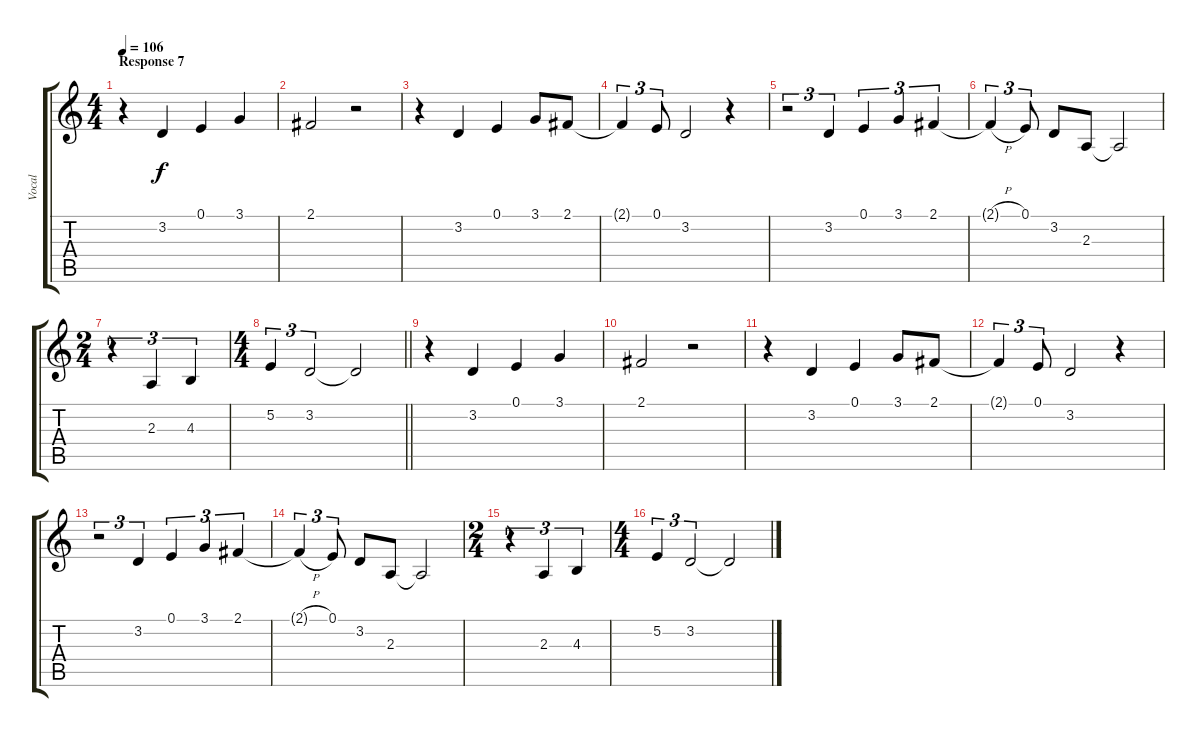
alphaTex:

\track ("Vocal" "Vocal") {instrument acousticgrandpiano}
\staff {score tabs}
\tuning (E4 B3 G3 D3 A2 E2) {hide}
\ts (4 4)
\section ("" "Response 7")
\tempo 106
\clef g2
\ks c
r.4{dy f} 3.2.4 0.1.4 3.1.4 |
2.1.2 r.2 |
r.4 3.2.4 0.1.4 3.1.8 2.1.8 |
2.1{t}.4{tu (3 2)} 0.1.8{tu (3 2)} 3.2.2 r.4 |
r.2{tu (3 2)} 3.2.4{tu (3 2)} 0.1.4{tu (3 2)} 3.1.4{tu (3 2)} 2.1.4{tu (3 2)} |
2.1{h t}.4{tu (3 2)} 0.1.8{tu (3 2)} 3.2.8 2.3.8 2.3{t}.2 |
\ts (2 4)
r.4{tu (3 2)} 2.3.4{tu (3 2)} 4.3.4{tu (3 2)} |
\ts (4 4)
\barLineRight lightlight
5.2.4{tu (3 2)} 3.2.2{tu (3 2)} 3.2{t}.2 |
r.4 3.2.4 0.1.4 3.1.4 |
2.1.2 r.2 |
r.4 3.2.4 0.1.4 3.1.8 2.1.8 |
2.1{t}.4{tu (3 2)} 0.1.8{tu (3 2)} 3.2.2 r.4 |
r.2{tu (3 2)} 3.2.4{tu (3 2)} 0.1.4{tu (3 2)} 3.1.4{tu (3 2)} 2.1.4{tu (3 2)} |
2.1{h t}.4{tu (3 2)} 0.1.8{tu (3 2)} 3.2.8 2.3.8 2.3{t}.2 |
\ts (2 4)
r.4{tu (3 2)} 2.3.4{tu (3 2)} 4.3.4{tu (3 2)} |
\ts (4 4)
5.2.4{tu (3 2)} 3.2.2{tu (3 2)} 3.2{t}.2
